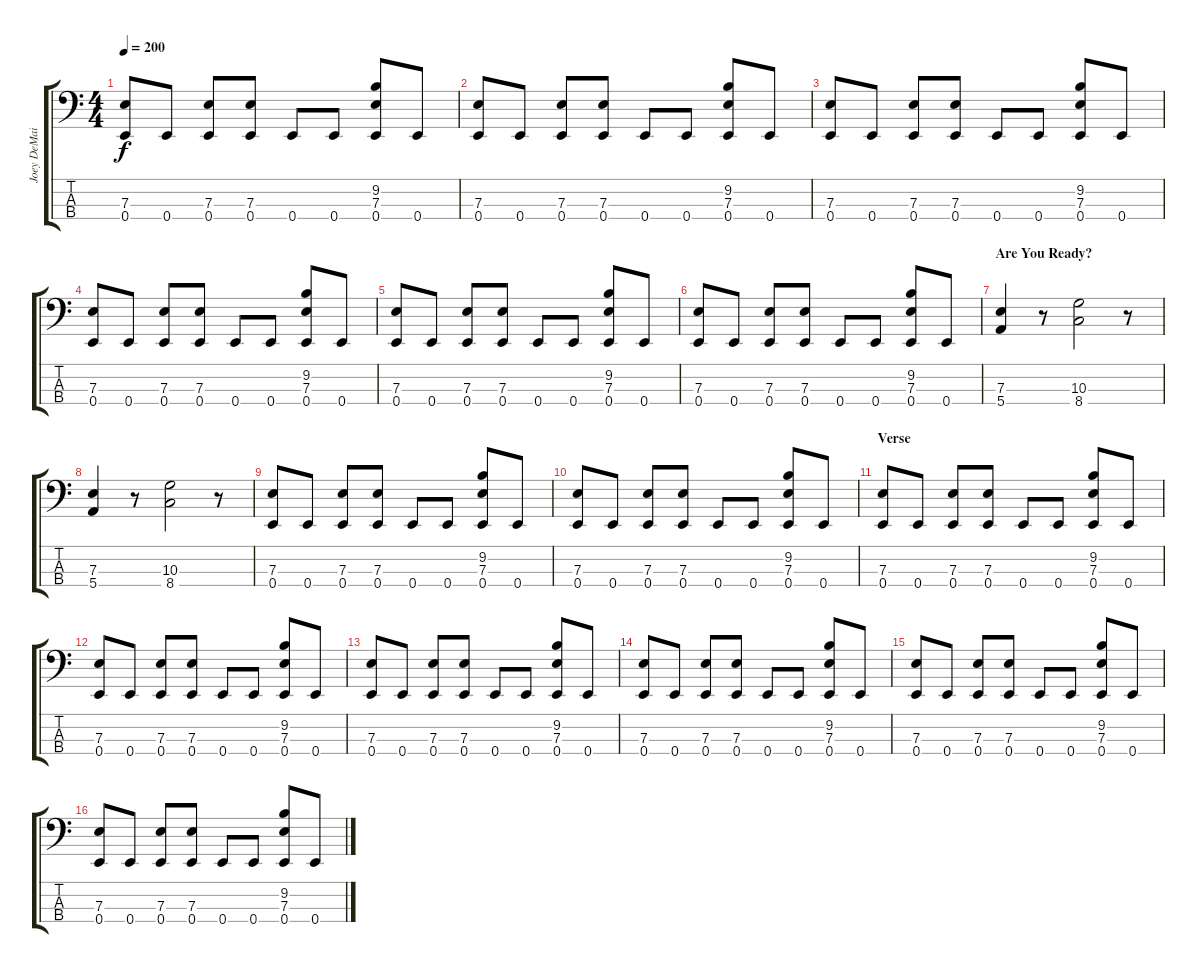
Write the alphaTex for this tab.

\track ("Joey DeMaio" "Joey DeMai") {instrument electricbasspick}
\staff {score tabs}
\tuning (G2 D2 A1 E1) {hide}
\ts (4 4)
\tempo 200
\clef f4
\ks c
(7.3 0.4).8{dy f} 0.4.8 (7.3 0.4).8 (7.3 0.4).8 0.4.8 0.4.8 (9.2 7.3 0.4).8 0.4.8 |
(7.3 0.4).8 0.4.8 (7.3 0.4).8 (7.3 0.4).8 0.4.8 0.4.8 (9.2 7.3 0.4).8 0.4.8 |
(7.3 0.4).8 0.4.8 (7.3 0.4).8 (7.3 0.4).8 0.4.8 0.4.8 (9.2 7.3 0.4).8 0.4.8 |
(7.3 0.4).8 0.4.8 (7.3 0.4).8 (7.3 0.4).8 0.4.8 0.4.8 (9.2 7.3 0.4).8 0.4.8 |
(7.3 0.4).8 0.4.8 (7.3 0.4).8 (7.3 0.4).8 0.4.8 0.4.8 (9.2 7.3 0.4).8 0.4.8 |
(7.3 0.4).8 0.4.8 (7.3 0.4).8 (7.3 0.4).8 0.4.8 0.4.8 (9.2 7.3 0.4).8 0.4.8 |
\section ("" "Are You Ready?")
(7.3 5.4).4 r.8 (10.3 8.4).2 r.8 |
(7.3 5.4).4 r.8 (10.3 8.4).2 r.8 |
(7.3 0.4).8 0.4.8 (7.3 0.4).8 (7.3 0.4).8 0.4.8 0.4.8 (9.2 7.3 0.4).8 0.4.8 |
(7.3 0.4).8 0.4.8 (7.3 0.4).8 (7.3 0.4).8 0.4.8 0.4.8 (9.2 7.3 0.4).8 0.4.8 |
\section ("" "Verse")
(7.3 0.4).8 0.4.8 (7.3 0.4).8 (7.3 0.4).8 0.4.8 0.4.8 (9.2 7.3 0.4).8 0.4.8 |
(7.3 0.4).8 0.4.8 (7.3 0.4).8 (7.3 0.4).8 0.4.8 0.4.8 (9.2 7.3 0.4).8 0.4.8 |
(7.3 0.4).8 0.4.8 (7.3 0.4).8 (7.3 0.4).8 0.4.8 0.4.8 (9.2 7.3 0.4).8 0.4.8 |
(7.3 0.4).8 0.4.8 (7.3 0.4).8 (7.3 0.4).8 0.4.8 0.4.8 (9.2 7.3 0.4).8 0.4.8 |
(7.3 0.4).8 0.4.8 (7.3 0.4).8 (7.3 0.4).8 0.4.8 0.4.8 (9.2 7.3 0.4).8 0.4.8 |
(7.3 0.4).8 0.4.8 (7.3 0.4).8 (7.3 0.4).8 0.4.8 0.4.8 (9.2 7.3 0.4).8 0.4.8
